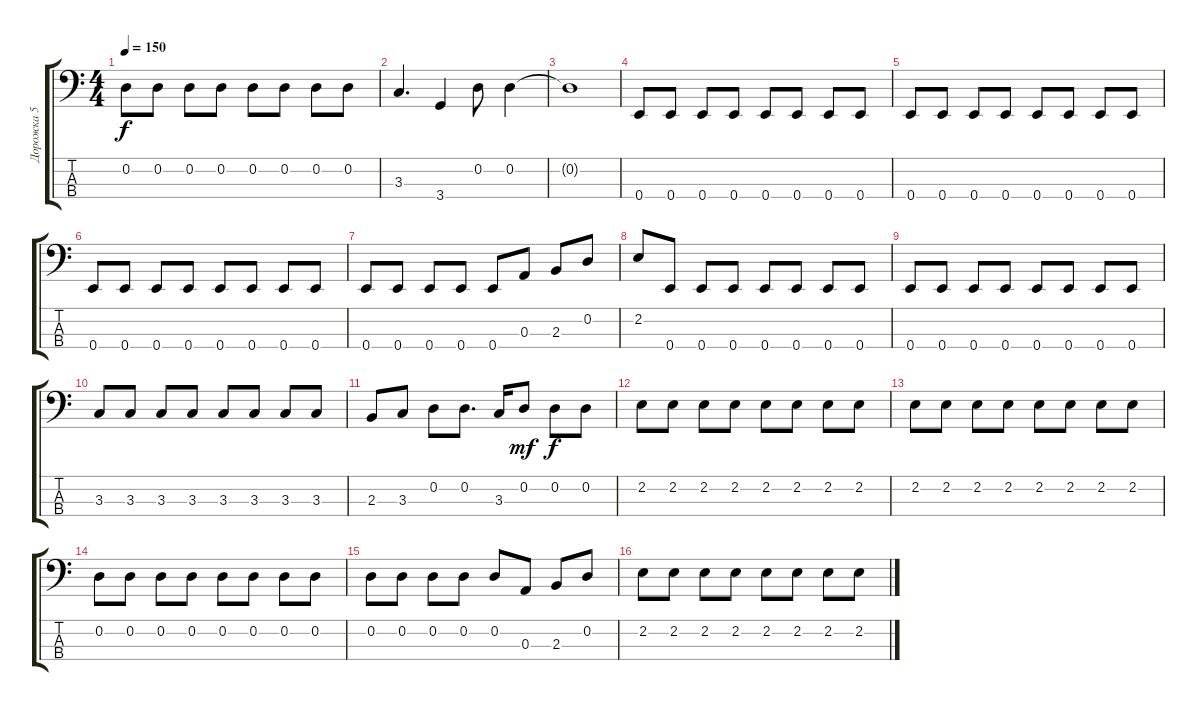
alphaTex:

\track ("Дорожка 5" "Дорожка 5") {instrument electricbassfinger}
\staff {score tabs}
\tuning (G2 D2 A1 E1) {hide}
\ts (4 4)
\tempo 150
\clef f4
\ks c
0.2.8{dy f} 0.2.8 0.2.8 0.2.8 0.2.8 0.2.8 0.2.8 0.2.8 |
3.3.4{d} 3.4.4 0.2.8 0.2.4 |
0.2{t}.1 |
0.4.8 0.4.8 0.4.8 0.4.8 0.4.8 0.4.8 0.4.8 0.4.8 |
0.4.8 0.4.8 0.4.8 0.4.8 0.4.8 0.4.8 0.4.8 0.4.8 |
0.4.8 0.4.8 0.4.8 0.4.8 0.4.8 0.4.8 0.4.8 0.4.8 |
0.4.8 0.4.8 0.4.8 0.4.8 0.4.8 0.3.8 2.3.8 0.2.8 |
2.2.8 0.4.8 0.4.8 0.4.8 0.4.8 0.4.8 0.4.8 0.4.8 |
0.4.8 0.4.8 0.4.8 0.4.8 0.4.8 0.4.8 0.4.8 0.4.8 |
3.3.8 3.3.8 3.3.8 3.3.8 3.3.8 3.3.8 3.3.8 3.3.8 |
2.3.8 3.3.8 0.2.8 0.2.8{d} 3.3.16 0.2.8{dy mf} 0.2.8{dy f} 0.2.8 |
2.2.8 2.2.8 2.2.8 2.2.8 2.2.8 2.2.8 2.2.8 2.2.8 |
2.2.8 2.2.8 2.2.8 2.2.8 2.2.8 2.2.8 2.2.8 2.2.8 |
0.2.8 0.2.8 0.2.8 0.2.8 0.2.8 0.2.8 0.2.8 0.2.8 |
0.2.8 0.2.8 0.2.8 0.2.8 0.2.8 0.3.8 2.3.8 0.2.8 |
2.2.8 2.2.8 2.2.8 2.2.8 2.2.8 2.2.8 2.2.8 2.2.8
